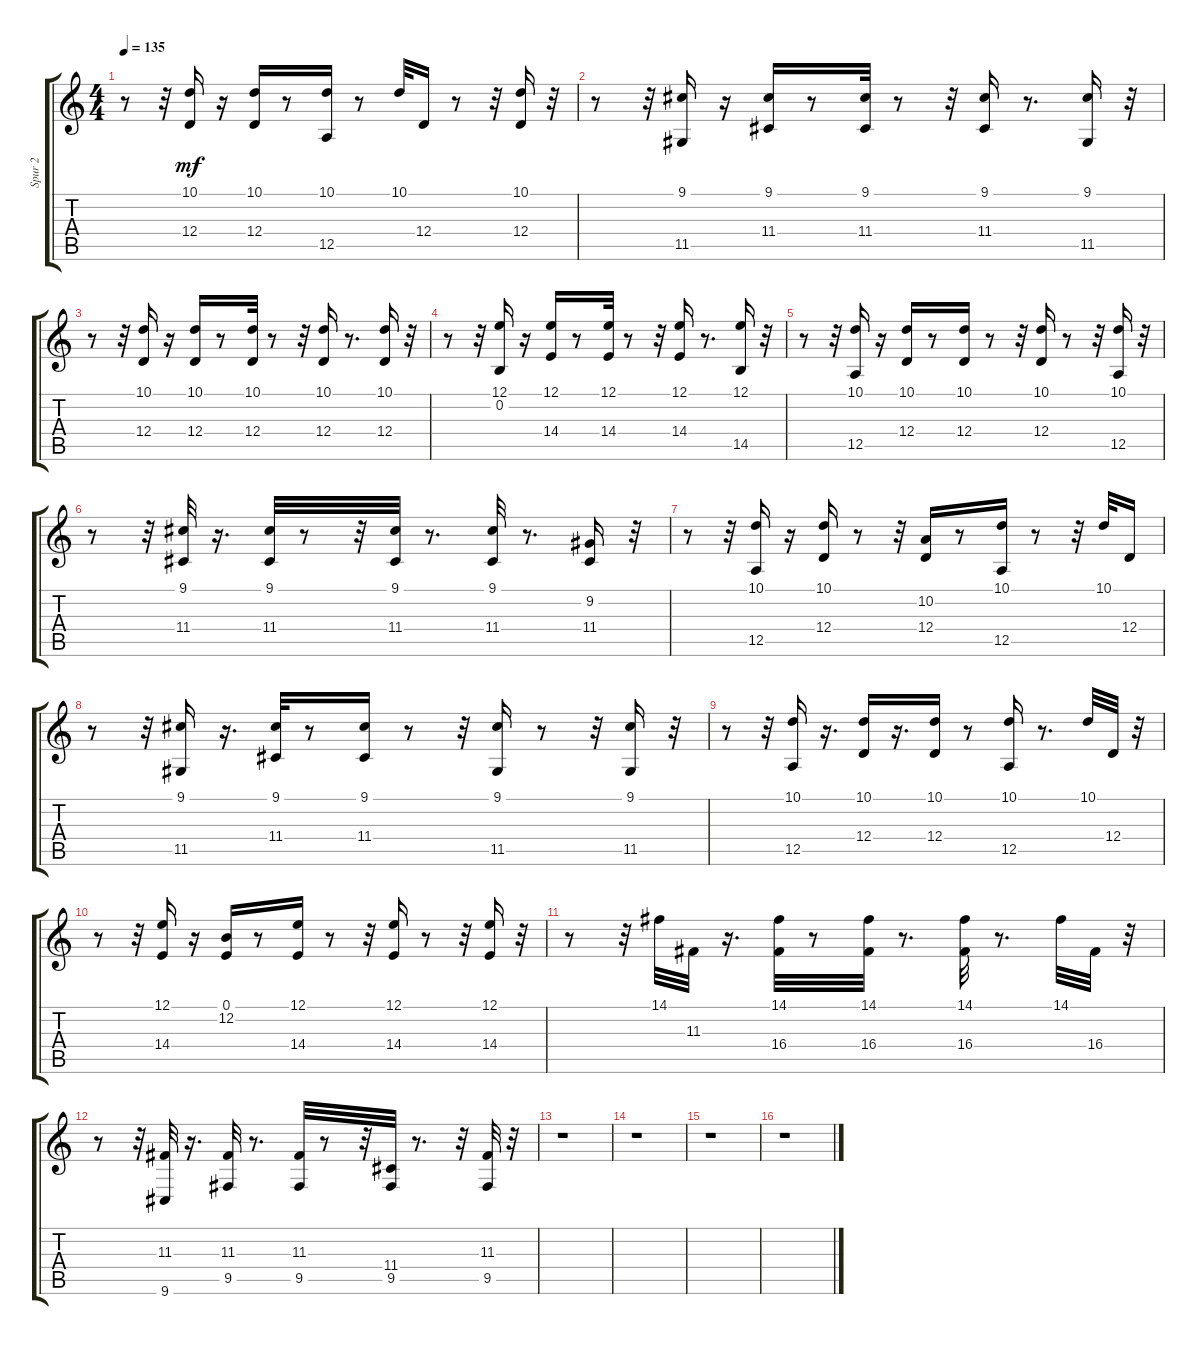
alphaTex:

\track ("Spur 2" "Spur 2") {instrument percussiveorgan}
\staff {score tabs}
\tuning (E4 B3 G3 D3 A2 E2) {hide}
\ts (4 4)
\tempo 135
\clef g2
\ks c
r.8{dy mf} r.32 (10.1 12.4).16 r.16 (10.1 12.4).16 r.8 (10.1 12.5).16 r.8 10.1.32 12.4.16 r.8 r.32 (10.1 12.4).16 r.32 |
r.8 r.32 (9.1 11.5).16 r.16 (9.1 11.4).16 r.8 (9.1 11.4).32 r.8 r.32 (9.1 11.4).16 r.8{d} (9.1 11.5).16 r.32 |
r.8 r.32 (10.1 12.4).16 r.16 (10.1 12.4).16 r.8 (10.1 12.4).32 r.8 r.32 (10.1 12.4).16 r.8{d} (10.1 12.4).16 r.32 |
r.8 r.32 (12.1 0.2).16 r.16 (12.1 14.4).16 r.8 (12.1 14.4).32 r.8 r.32 (12.1 14.4).16 r.8{d} (12.1 14.5).16 r.32 |
r.8 r.32 (10.1 12.5).16 r.16 (10.1 12.4).16 r.8 (10.1 12.4).16 r.8 r.32 (10.1 12.4).16 r.8 r.32 (10.1 12.5).16 r.32 |
r.8 r.32 (9.1 11.4).32 r.16{d} (9.1 11.4).32 r.8 r.32 (9.1 11.4).32 r.8{d} (9.1 11.4).32 r.8{d} (9.2 11.4).16 r.32 |
r.8 r.32 (10.1 12.5).16 r.16 (10.1 12.4).16 r.8 r.32 (10.2 12.4).16 r.8 (10.1 12.5).16 r.8 r.32 10.1.32 12.4.16 |
r.8 r.32 (9.1 11.5).16 r.16{d} (9.1 11.4).32 r.8 (9.1 11.4).16 r.8 r.32 (9.1 11.5).16 r.8 r.32 (9.1 11.5).16 r.32 |
r.8 r.32 (10.1 12.5).16 r.16{d} (10.1 12.4).16 r.16{d} (10.1 12.4).16 r.8 (10.1 12.5).16 r.8{d} 10.1.32 12.4.32 r.32 |
r.8 r.32 (12.1 14.4).16 r.16 (0.1 12.2).16 r.8 (12.1 14.4).16 r.8 r.32 (12.1 14.4).16 r.8 r.32 (12.1 14.4).16 r.32 |
r.8 r.32 14.1.32 11.3.32 r.16{d} (14.1 16.4).32 r.8 (14.1 16.4).32 r.8{d} (14.1 16.4).32 r.8{d} 14.1.32 16.4.32 r.32 |
r.8 r.32 (11.3 9.6).32 r.16{d} (11.3 9.5).32 r.8{d} (11.3 9.5).32 r.8 r.32 (11.4 9.5).32 r.8{d} r.32 (11.3 9.5).32 r.32 |
r.1 |
r.1 |
r.1 |
r.1
